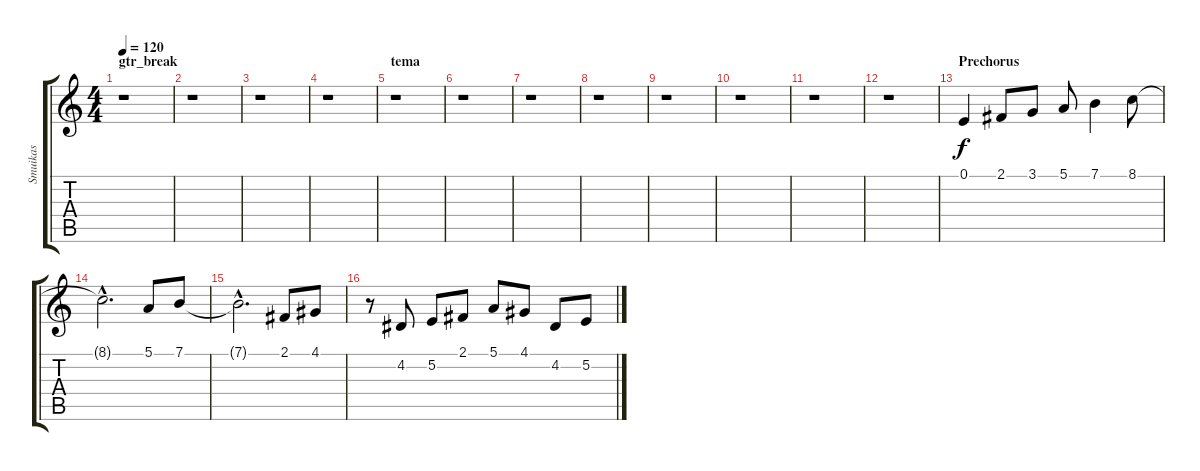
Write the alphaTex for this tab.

\track ("Smuikas" "Smuikas") {instrument violin}
\staff {score tabs}
\tuning (E4 B3 G3 D3 A2 E2) {hide}
\ts (4 4)
\section ("" "gtr_break")
\tempo 120
\clef g2
\ks c
r.1{dy f} |
r.1 |
r.1 |
r.1 |
\section ("" "tema")
r.1 |
r.1 |
r.1 |
r.1 |
r.1 |
r.1 |
r.1 |
r.1 |
\section ("" "Prechorus")
0.1.4 2.1.8 3.1.8 5.1.8 7.1.4 8.1.8 |
8.1{hac t}.2{d} 5.1.8 7.1.8 |
7.1{hac t}.2{d} 2.1.8 4.1.8 |
r.8 4.2.8 5.2.8 2.1.8 5.1.8 4.1.8 4.2.8 5.2.8
